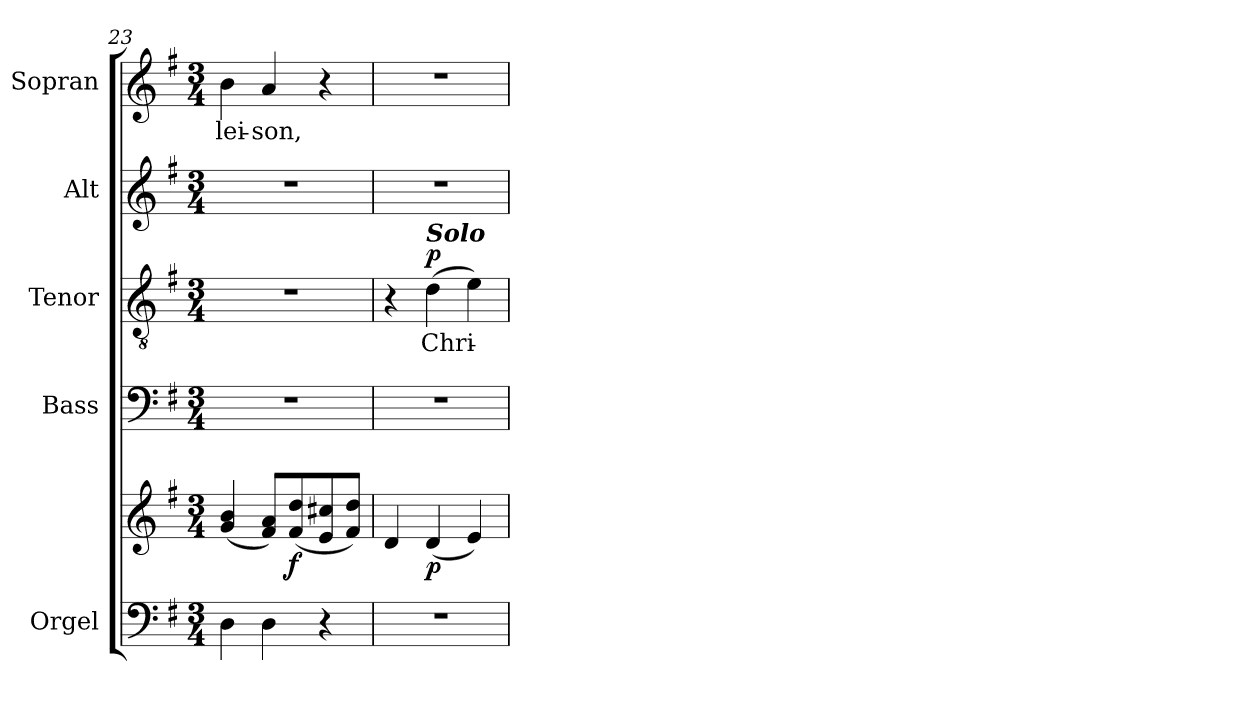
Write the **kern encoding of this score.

**kern	**kern	**dynam	**kern	**kern	**text	**dynam	**kern	**kern	**text
*part5	*part5	*part5	*part4	*part3	*part3	*part3	*part2	*part1	*part1
*staff6	*staff5	*staff5/6	*staff4	*staff3	*staff3	*staff3	*staff2	*staff1	*staff1
*I"Orgel	*	*	*I"Bass	*I"Tenor	*	*	*I"Alt	*I"Sopran	*
*I'Org.	*	*	*I'B.	*I'T.	*	*	*I'A.	*I'S.	*
*clefF4	*clefG2	*	*clefF4	*clefGv2	*	*	*clefG2	*clefG2	*
*k[f#]	*k[f#]	*	*k[f#]	*k[f#]	*	*	*k[f#]	*k[f#]	*
*G:	*G:	*	*G:	*G:	*	*	*G:	*G:	*
*M3/4	*M3/4	*	*M3/4	*M3/4	*	*	*M3/4	*M3/4	*
=23	=23	=23	=23	=23	=23	=23	=23	=23	=23
!	!	!	!	!	!	!	!	!	!LO:LY:b
4D\	(<4g/ 4b/	.	2.r	2.r	.	.	2.r	4b\	-lei-
!	!	!	!	!	!	!	!	!	!LO:LY:b
4D\	8f#/ 8a/L)	.	.	.	.	.	.	4a/	-son,
!	!	!LO:DY:b	!	!	!	!	!	!	!
.	(<8f#/ 8dd/	f	.	.	.	.	.	.	.
4r	8e/ 8cc#X/	.	.	.	.	.	.	4r	.
.	8f#/ 8dd/J)	.	.	.	.	.	.	.	.
=24	=24	=24	=24	=24	=24	=24	=24	=24	=24
2.r	4d/	.	2.r	4r	.	.	2.r	2.r	.
!	!	!	!	!LO:TX:a:Bi:t=Solo	!	!	!	!	!
!	!	!LO:DY:b	!	!	!LO:LY:b	!LO:DY:a	!	!	!
.	(<4d/	p	.	(>4d\	Chri-	p	.	.	.
.	4e/)	.	.	4e\)	.	.	.	.	.
=	=	=	=	=	=	=	=	=	=
*-	*-	*-	*-	*-	*-	*-	*-	*-	*-
